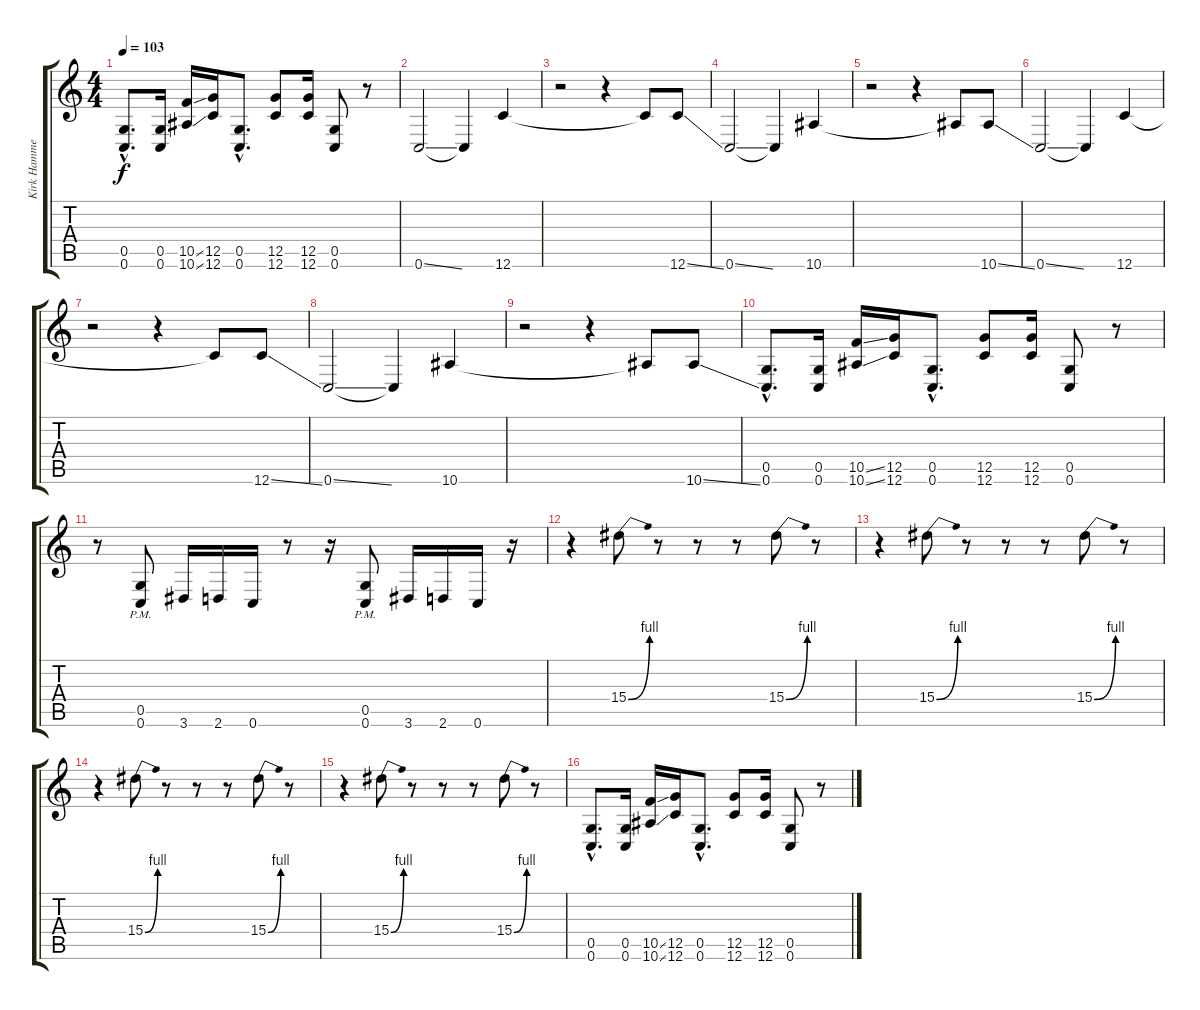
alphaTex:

\track ("Kirk Hammett" "Kirk Hamme") {instrument distortionguitar}
\staff {score tabs}
\tuning (D4 A3 F3 C3 G2 C2) {hide}
\ts (4 4)
\tempo 103
\clef g2
\ks c
(0.5{hac} 0.6{hac}).8{d dy f} (0.5 0.6).16 (10.5{ss} 10.6{ss}).16 (12.5 12.6).16 (0.5{hac} 0.6{hac}).8{d} (12.5 12.6).8 (12.5 12.6).16 (0.5 0.6).8 r.8 |
0.6{ss}.2 0.6{t}.4 12.6.4 |
r.2 r.4 12.6{t}.8 12.6{ss}.8 |
0.6{ss}.2 0.6{t}.4 10.6.4 |
r.2 r.4 10.6{t}.8 10.6{ss}.8 |
0.6{ss}.2 0.6{t}.4 12.6.4 |
r.2 r.4 12.6{t}.8 12.6{ss}.8 |
0.6{ss}.2 0.6{t}.4 10.6.4 |
r.2 r.4 10.6{t}.8 10.6{ss}.8 |
(0.5{hac} 0.6{hac}).8{d} (0.5 0.6).16 (10.5{ss} 10.6{ss}).16 (12.5 12.6).16 (0.5{hac} 0.6{hac}).8{d} (12.5 12.6).8 (12.5 12.6).16 (0.5 0.6).8 r.8 |
r.8 (0.5{pm} 0.6{pm}).8 3.6.16 2.6.16 0.6.16 r.8 r.16 (0.5{pm} 0.6{pm}).8 3.6.16 2.6.16 0.6.16 r.16 |
r.4 15.4{be (bend 0 0 60 4)}.8 r.8 r.8 r.8 15.4{be (bend 0 0 60 4)}.8 r.8 |
r.4 15.4{be (bend 0 0 60 4)}.8 r.8 r.8 r.8 15.4{be (bend 0 0 60 4)}.8 r.8 |
r.4 15.4{be (bend 0 0 60 4)}.8 r.8 r.8 r.8 15.4{be (bend 0 0 60 4)}.8 r.8 |
r.4 15.4{be (bend 0 0 60 4)}.8 r.8 r.8 r.8 15.4{be (bend 0 0 60 4)}.8 r.8 |
(0.5{hac} 0.6{hac}).8{d} (0.5 0.6).16 (10.5{ss} 10.6{ss}).16 (12.5 12.6).16 (0.5{hac} 0.6{hac}).8{d} (12.5 12.6).8 (12.5 12.6).16 (0.5 0.6).8 r.8
